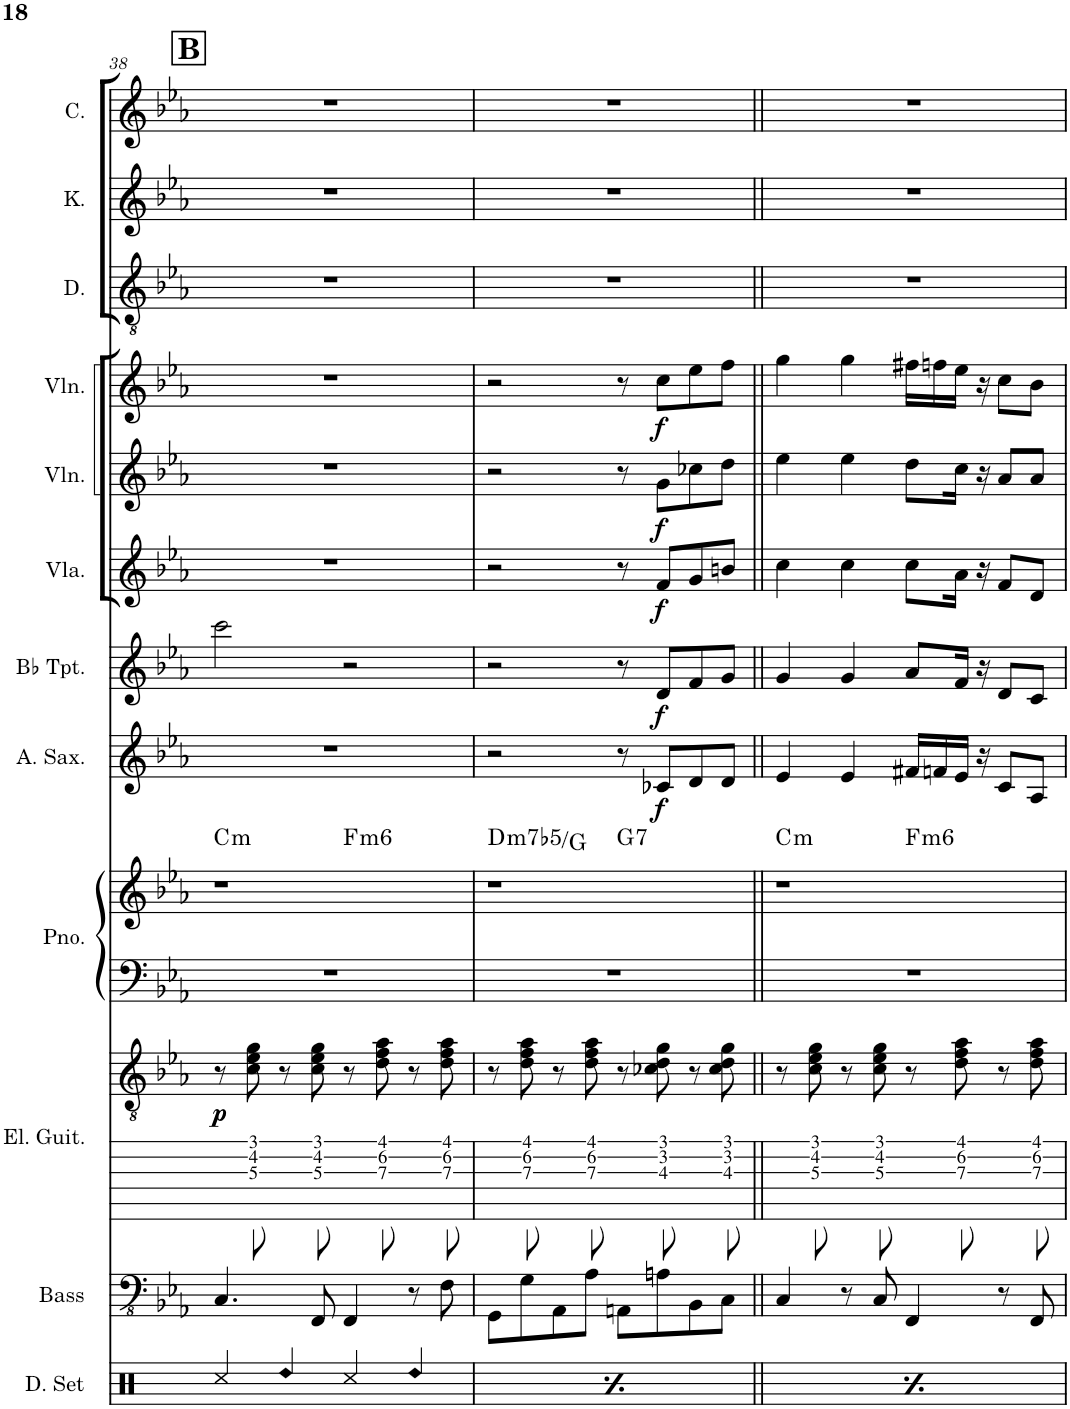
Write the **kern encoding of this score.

**kern	**kern	**kern	**kern	**dynam	**kern	**kern	**harte	**kern	**dynam	**kern	**dynam	**kern	**dynam	**kern	**dynam	**kern	**dynam	**kern	**kern	**kern
*part12	*part11	*part10	*part10	*part10	*part9	*part9	*part9	*part8	*part8	*part7	*part7	*part6	*part6	*part5	*part5	*part4	*part4	*part3	*part2	*part1
*staff14	*staff13	*staff12	*staff11	*staff11/12	*staff10	*staff9	*	*staff8	*staff8	*staff7	*staff7	*staff6	*staff6	*staff5	*staff5	*staff4	*staff4	*staff3	*staff2	*staff1
*I"Drumset	*I"Abborre	*I"Electric Guitar	*	*	*I"Piano	*	*	*I"Alto Saxophone	*	*I"Bb Trumpet	*	*I"Viola	*	*I"Violin	*	*I"Violin	*	*I"Charles	*I"Kate	*I"Charlotte
*I'D. Set	*	*I'El. Guit.	*	*	*I'Pno.	*	*	*I'A. Sax.	*	*I'Bb Tpt.	*	*I'Vla.	*	*I'Vln.	*	*I'Vln.	*	*	*I'K.	*I'C.
!!LO:PB:g=z
*clefX	*clefFv4	*	*clefGv2	*	*clefF4	*clefG2	*	*clefG2	*	*clefG2	*	*clefG2	*	*clefG2	*	*clefG2	*	*clefGv2	*clefG2	*clefG2
*	*	*	*	*	*	*	*	*ITrd5c9	*	*ITrd1c2	*	*	*	*	*	*	*	*	*	*
*k[]	*k[b-e-a-]	*k[b-e-a-]	*k[b-e-a-]	*	*k[b-e-a-]	*k[b-e-a-]	*	*k[b-e-a-]	*	*k[b-e-a-]	*	*k[b-e-a-]	*	*k[b-e-a-]	*	*k[b-e-a-]	*	*k[b-e-a-]	*k[b-e-a-]	*k[b-e-a-]
*M4/4	*M4/4	*M4/4	*M4/4	*	*M4/4	*M4/4	*	*M4/4	*	*M4/4	*	*M4/4	*	*M4/4	*	*M4/4	*	*M4/4	*M4/4	*M4/4
!!LO:REH:place=s1:a:B:cj:fs=14:t=B
=38	=38	=38	=38	=38	=38	=38	=38	=38	=38	=38	=38	=38	=38	=38	=38	=38	=38	=38	=38	=38
!	!	!	!	!LO:DY:b	!	!	!	!	!	!	!	!	!	!	!	!	!	!	!	!
!	!	!	!	!LO:DY:n=1:b	!	!	!LO:H:kt=m	!	!	!	!	!	!	!	!	!	!	!	!	!
*	*	*	*	*	*	*^	*	*	*	*	*	*	*	*	*	*	*	*	*	*
4Rcc/	4.CC/	8r	8r	p p	1r	1r	2ryy	C:min	1r	.	2ccc\	.	1r	.	1r	.	1r	.	1r	1r	1r
.	.	8c\ 8e-\ 8g\	8c\ 8e-\ 8g\	.	.	.	.	.	.	.	.	.	.	.	.	.	.	.	.	.	.
!LO:N:head=diamond	!	!	!	!	!	!	!	!	!	!	!	!	!	!	!	!	!	!	!	!	!
4Rdd/	.	8r	8r	.	.	.	.	.	.	.	.	.	.	.	.	.	.	.	.	.	.
.	8FFF/	8c\ 8e-\ 8g\	8c\ 8e-\ 8g\	.	.	.	.	.	.	.	.	.	.	.	.	.	.	.	.	.	.
!	!	!	!	!	!	!	!	!LO:H:kt=m6	!	!	!	!	!	!	!	!	!	!	!	!	!
4Rcc/	4FFF/	8r	8r	.	.	.	2ryy	F:min6	.	.	2r	.	.	.	.	.	.	.	.	.	.
.	.	8d\ 8f\ 8a-\	8d\ 8f\ 8a-\	.	.	.	.	.	.	.	.	.	.	.	.	.	.	.	.	.	.
!LO:N:head=diamond	!	!	!	!	!	!	!	!	!	!	!	!	!	!	!	!	!	!	!	!	!
4Rdd/	8r	8r	8r	.	.	.	.	.	.	.	.	.	.	.	.	.	.	.	.	.	.
.	8FF\	8d\ 8f\ 8a-\	8d\ 8f\ 8a-\	.	.	.	.	.	.	.	.	.	.	.	.	.	.	.	.	.	.
=39	=39	=39	=39	=39	=39	=39	=39	=39	=39	=39	=39	=39	=39	=39	=39	=39	=39	=39	=39	=39	=39
!	!	!	!	!	!	!	!	!LO:H:kt=m7b5	!	!	!	!	!	!	!	!	!	!	!	!	!
4Rcc/	8GGG\L	8r	8r	.	1r	1r	2ryy	D:hdim7/4	2r	.	2r	.	2r	.	2r	.	2r	.	1r	1r	1r
.	8GG\	8d\ 8f\ 8a-\	8d\ 8f\ 8a-\	.	.	.	.	.	.	.	.	.	.	.	.	.	.	.	.	.	.
!LO:N:head=diamond	!	!	!	!	!	!	!	!	!	!	!	!	!	!	!	!	!	!	!	!	!
4Rdd/	8AAA-\	8r	8r	.	.	.	.	.	.	.	.	.	.	.	.	.	.	.	.	.	.
.	8AA-\J	8d\ 8f\ 8a-\	8d\ 8f\ 8a-\	.	.	.	.	.	.	.	.	.	.	.	.	.	.	.	.	.	.
!	!	!	!	!	!	!	!	!LO:H:kt=7	!	!	!	!	!	!	!	!	!	!	!	!	!
4Rcc/	8AAAn\L	8r	8r	.	.	.	2ryy	G:7	8r	.	8r	.	8r	.	8r	.	8r	.	.	.	.
!	!	!	!	!	!	!	!	!	!	!LO:DY:b	!	!LO:DY:b	!	!LO:DY:b	!	!LO:DY:b	!	!LO:DY:b	!	!	!
.	8AAn\	8c-X\ 8d\ 8g\	8c-X\ 8d\ 8g\	.	.	.	.	.	8c-X/L	f	8d/L	f	8f/L	f	8g\L	f	8cc\L	f	.	.	.
!LO:N:head=diamond	!	!	!	!	!	!	!	!	!	!	!	!	!	!	!	!	!	!	!	!	!
4Rdd/	8BBB-\	8r	8r	.	.	.	.	.	8d/	.	8f/	.	8g/	.	8cc-X\	.	8ee-\	.	.	.	.
.	8CC\J	8c-\ 8d\ 8g\	8c-\ 8d\ 8g\	.	.	.	.	.	8d/J	.	8g/J	.	8bn/J	.	8dd\J	.	8ff\J	.	.	.	.
=40||	=40||	=40||	=40||	=40||	=40||	=40||	=40||	=40||	=40||	=40||	=40||	=40||	=40||	=40||	=40||	=40||	=40||	=40||	=40||	=40||	=40||
!	!	!	!	!	!	!	!	!LO:H:kt=m	!	!	!	!	!	!	!	!	!	!	!	!	!
4Rcc/	4CC/	8r	8r	.	1r	1r	2ryy	C:min	4e-/	.	4g/	.	4cc\	.	4ee-\	.	4gg\	.	1r	1r	1r
.	.	8c\ 8e-\ 8g\	8c\ 8e-\ 8g\	.	.	.	.	.	.	.	.	.	.	.	.	.	.	.	.	.	.
!LO:N:head=diamond	!	!	!	!	!	!	!	!	!	!	!	!	!	!	!	!	!	!	!	!	!
4Rdd/	8r	8r	8r	.	.	.	.	.	4e-/	.	4g/	.	4cc\	.	4ee-\	.	4gg\	.	.	.	.
.	8CC/	8c\ 8e-\ 8g\	8c\ 8e-\ 8g\	.	.	.	.	.	.	.	.	.	.	.	.	.	.	.	.	.	.
!	!	!	!	!	!	!	!	!LO:H:kt=m6	!	!	!	!	!	!	!	!	!	!	!	!	!
4Rcc/	4FFF/	8r	8r	.	.	.	2ryy	F:min6	16f#X/LL	.	8a-/L	.	8cc\L	.	8dd\L	.	16ff#X\LL	.	.	.	.
.	.	.	.	.	.	.	.	.	16fn/	.	.	.	.	.	.	.	16ffn\	.	.	.	.
.	.	8d\ 8f\ 8a-\	8d\ 8f\ 8a-\	.	.	.	.	.	16e-/JJ	.	16f/Jk	.	16a-\Jk	.	16cc\Jk	.	16ee-\JJ	.	.	.	.
.	.	.	.	.	.	.	.	.	16r	.	16r	.	16r	.	16r	.	16r	.	.	.	.
!LO:N:head=diamond	!	!	!	!	!	!	!	!	!	!	!	!	!	!	!	!	!	!	!	!	!
4Rdd/	8r	8r	8r	.	.	.	.	.	8c/L	.	8d/L	.	8f/L	.	8a-/L	.	8cc\L	.	.	.	.
.	8FFF/	8d\ 8f\ 8a-\	8d\ 8f\ 8a-\	.	.	.	.	.	8A-/J	.	8c/J	.	8d/J	.	8a-/J	.	8b-\J	.	.	.	.
*	*	*	*	*	*	*v	*v	*	*	*	*	*	*	*	*	*	*	*	*	*	*
=	=	=	=	=	=	=	=	=	=	=	=	=	=	=	=	=	=	=	=	=
*-	*-	*-	*-	*-	*-	*-	*-	*-	*-	*-	*-	*-	*-	*-	*-	*-	*-	*-	*-	*-
